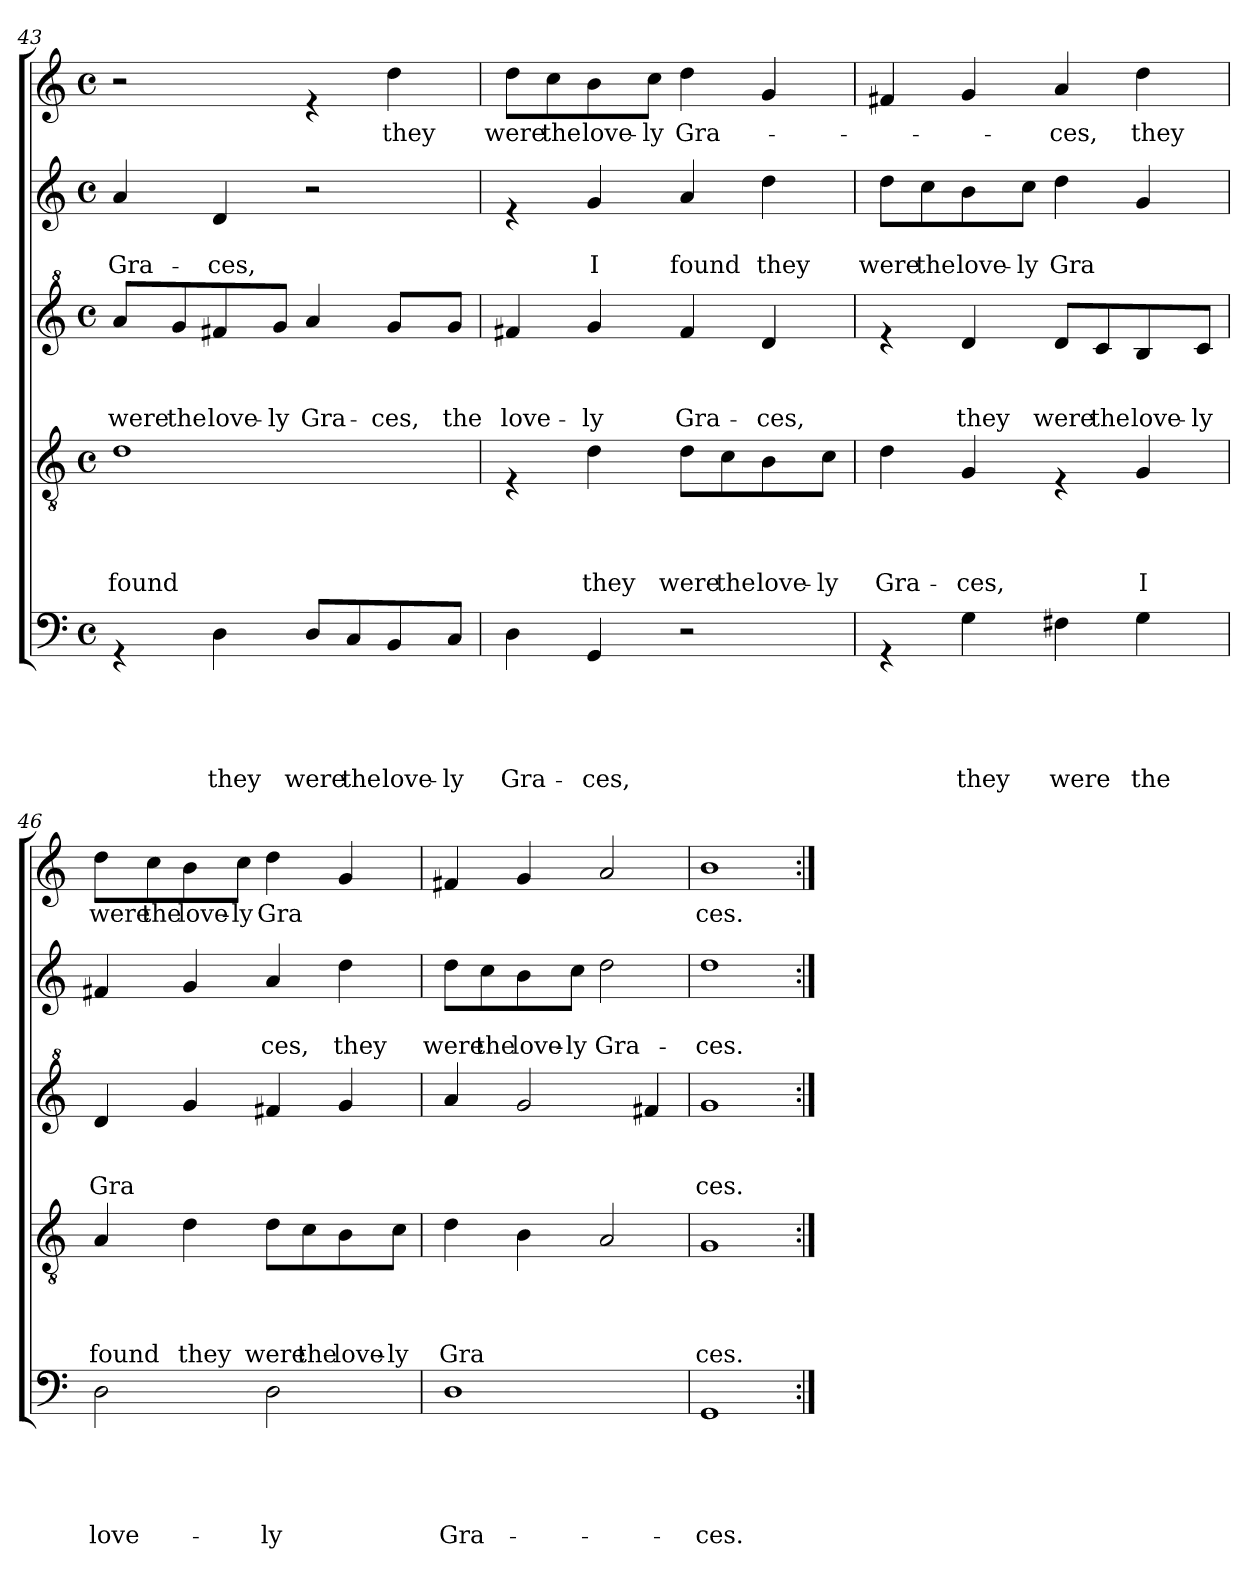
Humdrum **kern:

**kern	**text	**text	**text	**text	**text	**kern	**text	**text	**text	**text	**kern	**text	**text	**text	**kern	**text	**text	**kern	**text
*part5	*part5	*part5	*part5	*part5	*part5	*part4	*part4	*part4	*part4	*part4	*part3	*part3	*part3	*part3	*part2	*part2	*part2	*part1	*part1
*staff5	*staff5	*staff5	*staff5	*staff5	*staff5	*staff4	*staff4	*staff4	*staff4	*staff4	*staff3	*staff3	*staff3	*staff3	*staff2	*staff2	*staff2	*staff1	*staff1
*clefF4	*	*	*	*	*	*clefGv2	*	*	*	*	*clefG^2	*	*	*	*clefG2	*	*	*clefG2	*
*k[]	*	*	*	*	*	*k[]	*	*	*	*	*k[]	*	*	*	*k[]	*	*	*k[]	*
*C:	*	*	*	*	*	*C:	*	*	*	*	*C:	*	*	*	*C:	*	*	*C:	*
*M4/4	*	*	*	*	*	*M4/4	*	*	*	*	*M4/4	*	*	*	*M4/4	*	*	*M4/4	*
*met(c)	*	*	*	*	*	*met(c)	*	*	*	*	*met(c)	*	*	*	*met(c)	*	*	*met(c)	*
=43	=43	=43	=43	=43	=43	=43	=43	=43	=43	=43	=43	=43	=43	=43	=43	=43	=43	=43	=43
!	!	!	!	!	!	!	!	!	!	!LO:LY:b	!	!	!	!LO:LY:b	!	!	!LO:LY:b	!	!
4rGG	.	.	.	.	.	1d	.	.	.	found	8aa/L	.	.	were	4a/	.	Gra-	2r	.
!	!	!	!	!	!	!	!	!	!	!	!	!	!	!LO:LY:b	!	!	!	!	!
.	.	.	.	.	.	.	.	.	.	.	8gg/	.	.	the	.	.	.	.	.
!	!	!	!	!	!LO:LY:b	!	!	!	!	!	!	!	!	!LO:LY:b	!	!	!LO:LY:b	!	!
4D\	.	.	.	.	they	.	.	.	.	.	8ff#X/	.	.	love-	4d/	.	-ces,	.	.
!	!	!	!	!	!	!	!	!	!	!	!	!	!	!LO:LY:b	!	!	!	!	!
.	.	.	.	.	.	.	.	.	.	.	8gg/J	.	.	-ly	.	.	.	.	.
!	!	!	!	!	!LO:LY:b	!	!	!	!	!	!	!	!	!LO:LY:b	!	!	!	!	!
8D/L	.	.	.	.	were	.	.	.	.	.	4aa/	.	.	Gra-	2r	.	.	4re	.
!	!	!	!	!	!LO:LY:b	!	!	!	!	!	!	!	!	!	!	!	!	!	!
8C/	.	.	.	.	the	.	.	.	.	.	.	.	.	.	.	.	.	.	.
!	!	!	!	!	!LO:LY:b	!	!	!	!	!	!	!	!	!LO:LY:b	!	!	!	!	!LO:LY:b
8BB/	.	.	.	.	love-	.	.	.	.	.	8gg/L	.	.	-ces,	.	.	.	4dd\	they
!	!	!	!	!	!LO:LY:b	!	!	!	!	!	!	!	!	!LO:LY:b	!	!	!	!	!
8C/J	.	.	.	.	-ly	.	.	.	.	.	8gg/J	.	.	the	.	.	.	.	.
=44	=44	=44	=44	=44	=44	=44	=44	=44	=44	=44	=44	=44	=44	=44	=44	=44	=44	=44	=44
!	!	!	!	!	!LO:LY:b	!	!	!	!	!	!	!	!	!LO:LY:b	!	!	!	!	!LO:LY:b
4D\	.	.	.	.	Gra-	4rE	.	.	.	.	4ff#X/	.	.	love-	4re	.	.	8dd\L	were
!	!	!	!	!	!	!	!	!	!	!	!	!	!	!	!	!	!	!	!LO:LY:b
.	.	.	.	.	.	.	.	.	.	.	.	.	.	.	.	.	.	8cc\	the
!	!	!	!	!	!LO:LY:b	!	!	!	!	!LO:LY:b	!	!	!	!LO:LY:b	!	!	!LO:LY:b	!	!LO:LY:b
4GG/	.	.	.	.	-ces,	4d\	.	.	.	they	4gg/	.	.	-ly	4g/	.	I	8b\	love-
!	!	!	!	!	!	!	!	!	!	!	!	!	!	!	!	!	!	!	!LO:LY:b
.	.	.	.	.	.	.	.	.	.	.	.	.	.	.	.	.	.	8cc\J	-ly
!	!	!	!	!	!	!	!	!	!	!LO:LY:b	!	!	!	!LO:LY:b	!	!	!LO:LY:b	!	!LO:LY:b
2r	.	.	.	.	.	8d\L	.	.	.	were	4ff#/	.	.	Gra-	4a/	.	found	4dd\	Gra-
!	!	!	!	!	!	!	!	!	!	!LO:LY:b	!	!	!	!	!	!	!	!	!
.	.	.	.	.	.	8c\	.	.	.	the	.	.	.	.	.	.	.	.	.
!	!	!	!	!	!	!	!	!	!	!LO:LY:b	!	!	!	!LO:LY:b	!	!	!LO:LY:b	!	!
.	.	.	.	.	.	8B\	.	.	.	love-	4dd/	.	.	-ces,	4dd\	.	they	4g/	.
!	!	!	!	!	!	!	!	!	!	!LO:LY:b	!	!	!	!	!	!	!	!	!
.	.	.	.	.	.	8c\J	.	.	.	-ly	.	.	.	.	.	.	.	.	.
!!LO:PB:g=z
=45	=45	=45	=45	=45	=45	=45	=45	=45	=45	=45	=45	=45	=45	=45	=45	=45	=45	=45	=45
!	!	!	!	!	!	!	!	!	!	!LO:LY:b	!	!	!	!	!	!	!LO:LY:b	!	!
4rGG	.	.	.	.	.	4d\	.	.	.	Gra-	4ree	.	.	.	8dd\L	.	were	4f#X/	.
!	!	!	!	!	!	!	!	!	!	!	!	!	!	!	!	!	!LO:LY:b	!	!
.	.	.	.	.	.	.	.	.	.	.	.	.	.	.	8cc\	.	the	.	.
!	!	!	!	!	!LO:LY:b	!	!	!	!	!LO:LY:b	!	!	!	!LO:LY:b	!	!	!LO:LY:b	!	!
4G\	.	.	.	.	they	4G/	.	.	.	-ces,	4dd/	.	.	they	8b\	.	love-	4g/	.
!	!	!	!	!	!	!	!	!	!	!	!	!	!	!	!	!	!LO:LY:b	!	!
.	.	.	.	.	.	.	.	.	.	.	.	.	.	.	8cc\J	.	-ly	.	.
!	!	!	!	!	!LO:LY:b	!	!	!	!	!	!	!	!	!LO:LY:b	!	!	!LO:LY:b	!	!LO:LY:b
4F#X\	.	.	.	.	were	4rE	.	.	.	.	8dd/L	.	.	were	4dd\	.	Gra	4a/	-ces,
!	!	!	!	!	!	!	!	!	!	!	!	!	!	!LO:LY:b	!	!	!	!	!
.	.	.	.	.	.	.	.	.	.	.	8cc/	.	.	the	.	.	.	.	.
!	!	!	!	!	!LO:LY:b	!	!	!	!	!LO:LY:b	!	!	!	!LO:LY:b	!	!	!	!	!LO:LY:b
4G\	.	.	.	.	the	4G/	.	.	.	I	8b/	.	.	love-	4g/	.	.	4dd\	they
!	!	!	!	!	!	!	!	!	!	!	!	!	!	!LO:LY:b	!	!	!	!	!
.	.	.	.	.	.	.	.	.	.	.	8cc/J	.	.	-ly	.	.	.	.	.
=46	=46	=46	=46	=46	=46	=46	=46	=46	=46	=46	=46	=46	=46	=46	=46	=46	=46	=46	=46
!	!	!	!	!	!LO:LY:b	!	!	!	!	!LO:LY:b	!	!	!	!LO:LY:b	!	!	!	!	!LO:LY:b
2D\	.	.	.	.	love-	4A/	.	.	.	found	4dd/	.	.	Gra	4f#X/	.	.	8dd\L	were
!	!	!	!	!	!	!	!	!	!	!	!	!	!	!	!	!	!	!	!LO:LY:b
.	.	.	.	.	.	.	.	.	.	.	.	.	.	.	.	.	.	8cc\	the
!	!	!	!	!	!	!	!	!	!	!LO:LY:b	!	!	!	!	!	!	!	!	!LO:LY:b
.	.	.	.	.	.	4d\	.	.	.	they	4gg/	.	.	.	4g/	.	.	8b\	love-
!	!	!	!	!	!	!	!	!	!	!	!	!	!	!	!	!	!	!	!LO:LY:b
.	.	.	.	.	.	.	.	.	.	.	.	.	.	.	.	.	.	8cc\J	-ly
!	!	!	!	!	!LO:LY:b	!	!	!	!	!LO:LY:b	!	!	!	!	!	!	!LO:LY:b	!	!LO:LY:b
2D\	.	.	.	.	-ly	8d\L	.	.	.	were	4ff#X/	.	.	.	4a/	.	ces,	4dd\	Gra
!	!	!	!	!	!	!	!	!	!	!LO:LY:b	!	!	!	!	!	!	!	!	!
.	.	.	.	.	.	8c\	.	.	.	the	.	.	.	.	.	.	.	.	.
!	!	!	!	!	!	!	!	!	!	!LO:LY:b	!	!	!	!	!	!	!LO:LY:b	!	!
.	.	.	.	.	.	8B\	.	.	.	love-	4gg/	.	.	.	4dd\	.	they	4g/	.
!	!	!	!	!	!	!	!	!	!	!LO:LY:b	!	!	!	!	!	!	!	!	!
.	.	.	.	.	.	8c\J	.	.	.	-ly	.	.	.	.	.	.	.	.	.
=47	=47	=47	=47	=47	=47	=47	=47	=47	=47	=47	=47	=47	=47	=47	=47	=47	=47	=47	=47
!	!	!	!	!	!LO:LY:b	!	!	!	!	!LO:LY:b	!	!	!	!	!	!	!LO:LY:b	!	!
1D	.	.	.	.	Gra-	4d\	.	.	.	Gra	4aa/	.	.	.	8dd\L	.	were	4f#X/	.
!	!	!	!	!	!	!	!	!	!	!	!	!	!	!	!	!	!LO:LY:b	!	!
.	.	.	.	.	.	.	.	.	.	.	.	.	.	.	8cc\	.	the	.	.
!	!	!	!	!	!	!	!	!	!	!	!	!	!	!	!	!	!LO:LY:b	!	!
.	.	.	.	.	.	4B\	.	.	.	.	2gg/	.	.	.	8b\	.	love-	4g/	.
!	!	!	!	!	!	!	!	!	!	!	!	!	!	!	!	!	!LO:LY:b	!	!
.	.	.	.	.	.	.	.	.	.	.	.	.	.	.	8cc\J	.	-ly	.	.
!	!	!	!	!	!	!	!	!	!	!	!	!	!	!	!	!	!LO:LY:b	!	!
.	.	.	.	.	.	2A/	.	.	.	.	.	.	.	.	2dd\	.	Gra-	2a/	.
.	.	.	.	.	.	.	.	.	.	.	4ff#X/	.	.	.	.	.	.	.	.
=48	=48	=48	=48	=48	=48	=48	=48	=48	=48	=48	=48	=48	=48	=48	=48	=48	=48	=48	=48
!	!	!	!	!	!LO:LY:b	!	!	!	!	!LO:LY:b	!	!	!	!LO:LY:b	!	!	!LO:LY:b	!	!LO:LY:b
1GG	.	.	.	.	-ces.	1G	.	.	.	ces.	1gg	.	.	ces.	1dd	.	-ces.	1b	ces.
=:|!	=:|!	=:|!	=:|!	=:|!	=:|!	=:|!	=:|!	=:|!	=:|!	=:|!	=:|!	=:|!	=:|!	=:|!	=:|!	=:|!	=:|!	=:|!	=:|!
*-	*-	*-	*-	*-	*-	*-	*-	*-	*-	*-	*-	*-	*-	*-	*-	*-	*-	*-	*-
